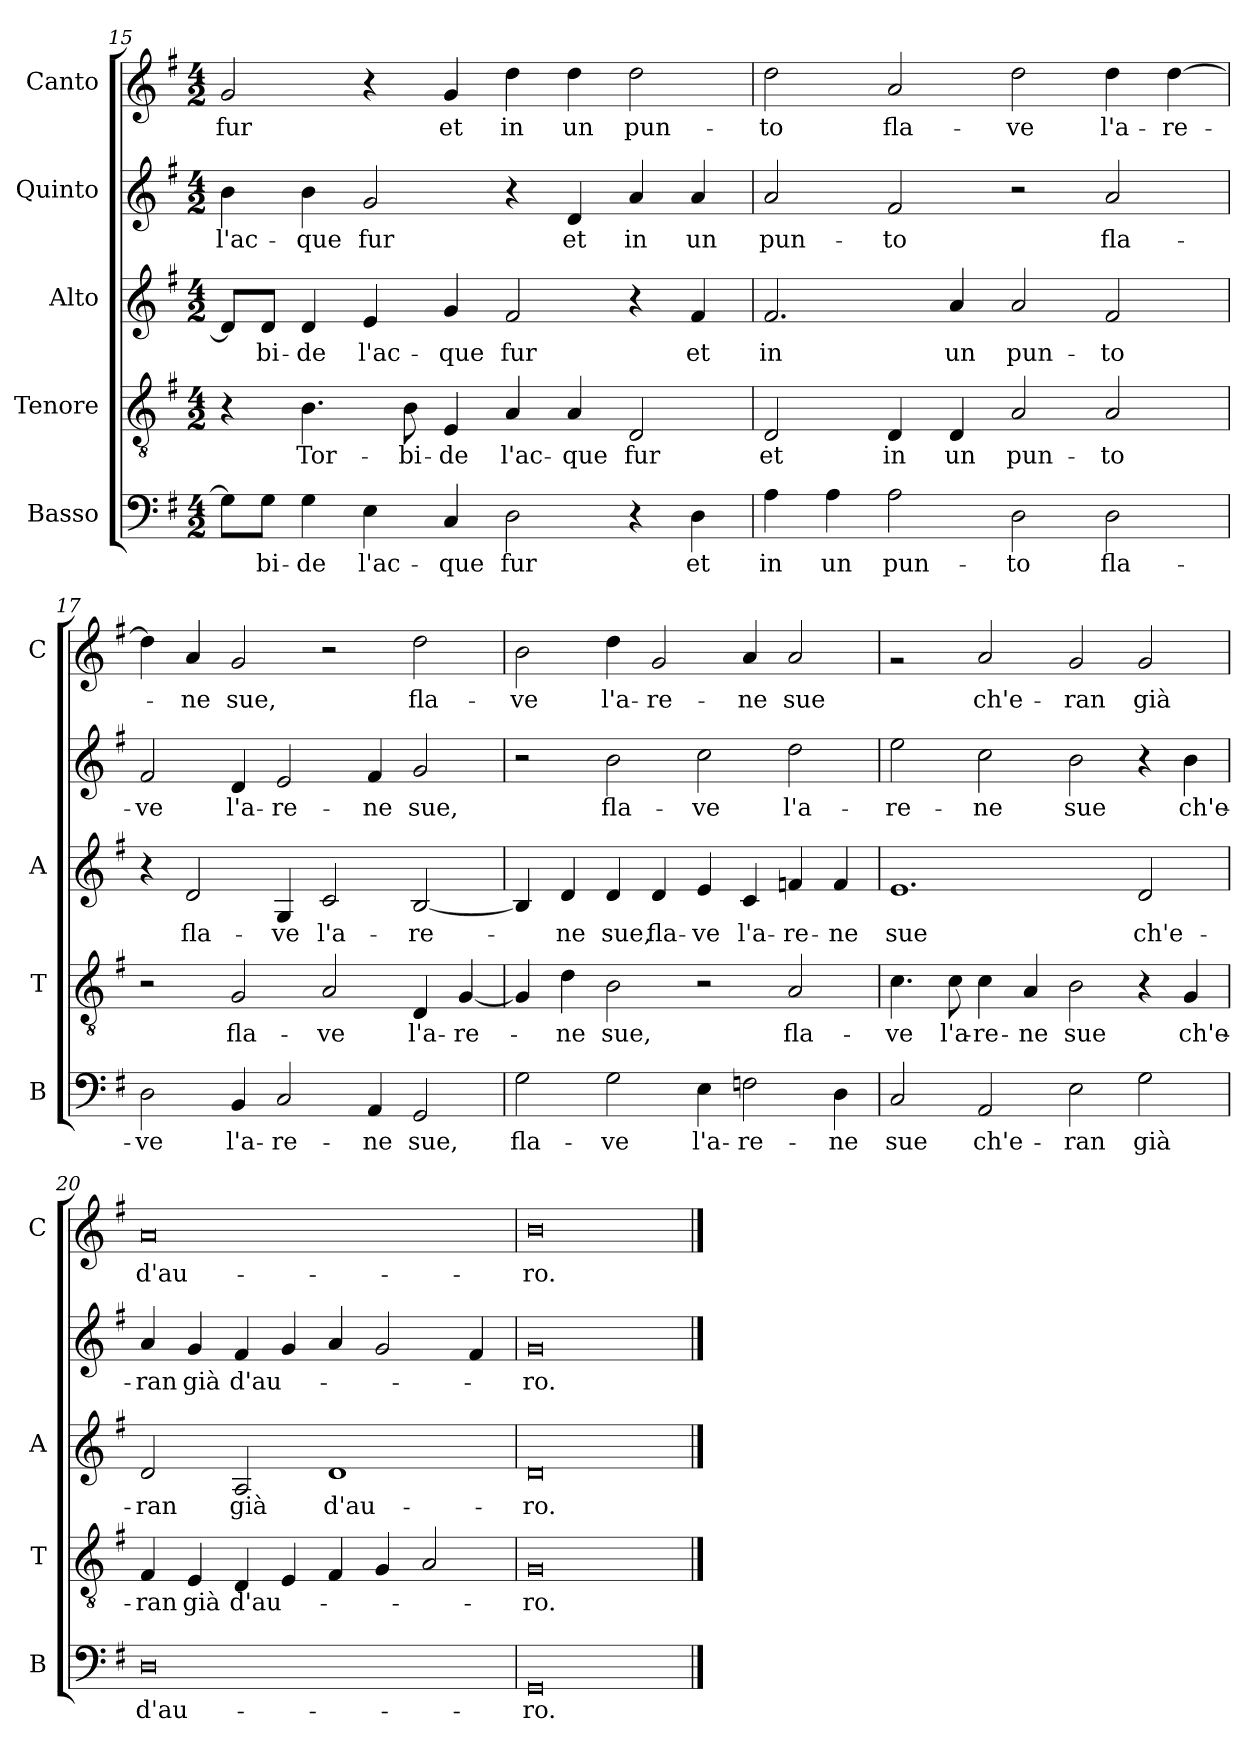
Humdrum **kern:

**kern	**text	**kern	**text	**kern	**text	**kern	**text	**kern	**text
*part5	*part5	*part4	*part4	*part3	*part3	*part2	*part2	*part1	*part1
*staff5	*staff5	*staff4	*staff4	*staff3	*staff3	*staff2	*staff2	*staff1	*staff1
*I"Basso	*	*I"Tenore	*	*I"Alto	*	*I"Quinto	*	*I"Canto	*
*I'B	*	*I'T	*	*I'A	*	*	*	*I'C	*
!!LO:LB:g=z
*clefF4	*	*clefGv2	*	*clefG2	*	*clefG2	*	*clefG2	*
*k[f#]	*	*k[f#]	*	*k[f#]	*	*k[f#]	*	*k[f#]	*
*G:	*	*G:	*	*G:	*	*G:	*	*G:	*
*M4/2	*	*M4/2	*	*M4/2	*	*M4/2	*	*M4/2	*
=15	=15	=15	=15	=15	=15	=15	=15	=15	=15
!	!	!	!	!	!	!	!LO:LY:b	!	!LO:LY:b
8G\L]	.	4r	.	8d/L]	.	4b\	l'ac-	2g/	fur
!	!LO:LY:b	!	!	!	!LO:LY:b	!	!	!	!
8G\J	-bi-	.	.	8d/J	-bi-	.	.	.	.
!	!LO:LY:b	!	!LO:LY:b	!	!LO:LY:b	!	!LO:LY:b	!	!
4G\	-de	4.B\	Tor-	4d/	-de	4b\	-que	.	.
!	!LO:LY:b	!	!	!	!LO:LY:b	!	!LO:LY:b	!	!
4E\	l'ac-	.	.	4e/	l'ac-	2g/	fur	4r	.
!	!	!	!LO:LY:b	!	!	!	!	!	!
.	.	8B\	-bi-	.	.	.	.	.	.
!	!LO:LY:b	!	!LO:LY:b	!	!LO:LY:b	!	!	!	!LO:LY:b
4C/	-que	4E/	-de	4g/	-que	.	.	4g/	et
!	!LO:LY:b	!	!LO:LY:b	!	!LO:LY:b	!	!	!	!LO:LY:b
2D\	fur	4A/	l'ac-	2f#/	fur	4r	.	4dd\	in
!	!	!	!LO:LY:b	!	!	!	!LO:LY:b	!	!LO:LY:b
.	.	4A/	-que	.	.	4d/	et	4dd\	un
!	!	!	!LO:LY:b	!	!	!	!LO:LY:b	!	!LO:LY:b
4r	.	2D/	fur	4r	.	4a/	in	2dd\	pun-
!	!LO:LY:b	!	!	!	!LO:LY:b	!	!LO:LY:b	!	!
4D\	et	.	.	4f#/	et	4a/	un	.	.
=16	=16	=16	=16	=16	=16	=16	=16	=16	=16
!	!LO:LY:b	!	!LO:LY:b	!	!LO:LY:b	!	!LO:LY:b	!	!LO:LY:b
4A\	in	2D/	et	2.f#/	in	2a/	pun-	2dd\	-to
!	!LO:LY:b	!	!	!	!	!	!	!	!
4A\	un	.	.	.	.	.	.	.	.
!	!LO:LY:b	!	!LO:LY:b	!	!	!	!LO:LY:b	!	!LO:LY:b
2A\	pun-	4D/	in	.	.	2f#/	-to	2a/	fla-
!	!	!	!LO:LY:b	!	!LO:LY:b	!	!	!	!
.	.	4D/	un	4a/	un	.	.	.	.
!	!LO:LY:b	!	!LO:LY:b	!	!LO:LY:b	!	!	!	!LO:LY:b
2D\	-to	2A/	pun-	2a/	pun-	2r	.	2dd\	-ve
!	!LO:LY:b	!	!LO:LY:b	!	!LO:LY:b	!	!LO:LY:b	!	!LO:LY:b
2D\	fla-	2A/	-to	2f#/	-to	2a/	fla-	4dd\	l'a-
!	!	!	!	!	!	!	!	!	!LO:LY:b
.	.	.	.	.	.	.	.	[4dd\	-re-
=17	=17	=17	=17	=17	=17	=17	=17	=17	=17
!	!LO:LY:b	!	!	!	!	!	!LO:LY:b	!	!
2D\	-ve	2r	.	4r	.	2f#/	-ve	4dd\]	.
!	!	!	!	!	!LO:LY:b	!	!	!	!LO:LY:b
.	.	.	.	2d/	fla-	.	.	4a/	-ne
!	!LO:LY:b	!	!LO:LY:b	!	!	!	!LO:LY:b	!	!LO:LY:b
4BB/	l'a-	2G/	fla-	.	.	4d/	l'a-	2g/	sue,
!	!LO:LY:b	!	!	!	!LO:LY:b	!	!LO:LY:b	!	!
2C/	-re-	.	.	4G/	-ve	2e/	-re-	.	.
!	!	!	!LO:LY:b	!	!LO:LY:b	!	!	!	!
.	.	2A/	-ve	2c/	l'a-	.	.	2r	.
!	!LO:LY:b	!	!	!	!	!	!LO:LY:b	!	!
4AA/	-ne	.	.	.	.	4f#/	-ne	.	.
!	!LO:LY:b	!	!LO:LY:b	!	!LO:LY:b	!	!LO:LY:b	!	!LO:LY:b
2GG/	sue,	4D/	l'a-	[2B/	-re-	2g/	sue,	2dd\	fla-
!	!	!	!LO:LY:b	!	!	!	!	!	!
.	.	[4G/	-re-	.	.	.	.	.	.
=18	=18	=18	=18	=18	=18	=18	=18	=18	=18
!	!LO:LY:b	!	!	!	!	!	!	!	!LO:LY:b
2G\	fla-	4G/]	.	4B/]	.	2r	.	2b\	-ve
!	!	!	!LO:LY:b	!	!LO:LY:b	!	!	!	!
.	.	4d\	-ne	4d/	-ne	.	.	.	.
!	!LO:LY:b	!	!LO:LY:b	!	!LO:LY:b	!	!LO:LY:b	!	!LO:LY:b
2G\	-ve	2B\	sue,	4d/	sue,	2b\	fla-	4dd\	l'a-
!	!	!	!	!	!LO:LY:b	!	!	!	!LO:LY:b
.	.	.	.	4d/	fla-	.	.	2g/	-re-
!	!LO:LY:b	!	!	!	!LO:LY:b	!	!LO:LY:b	!	!
4E\	l'a-	2r	.	4e/	-ve	2cc\	-ve	.	.
!	!LO:LY:b	!	!	!	!LO:LY:b	!	!	!	!LO:LY:b
2Fn\	-re-	.	.	4c/	l'a-	.	.	4a/	-ne
!	!	!	!LO:LY:b	!	!LO:LY:b	!	!LO:LY:b	!	!LO:LY:b
.	.	2A/	fla-	4fn/	-re-	2dd\	l'a-	2a/	sue
!	!LO:LY:b	!	!	!	!LO:LY:b	!	!	!	!
4D\	-ne	.	.	4f/	-ne	.	.	.	.
!!LO:LB:g=z
=19	=19	=19	=19	=19	=19	=19	=19	=19	=19
!	!LO:LY:b	!	!LO:LY:b	!	!LO:LY:b	!	!LO:LY:b	!	!
2C/	sue	4.c\	-ve	1.e	sue	2ee\	-re-	2rg	.
!	!	!	!LO:LY:b	!	!	!	!	!	!
.	.	8c\	l'a-	.	.	.	.	.	.
!	!LO:LY:b	!	!LO:LY:b	!	!	!	!LO:LY:b	!	!LO:LY:b
2AA/	ch'e-	4c\	-re-	.	.	2cc\	-ne	2a/	ch'e-
!	!	!	!LO:LY:b	!	!	!	!	!	!
.	.	4A/	-ne	.	.	.	.	.	.
!	!LO:LY:b	!	!LO:LY:b	!	!	!	!LO:LY:b	!	!LO:LY:b
2E\	-ran	2B\	sue	.	.	2b\	sue	2g/	-ran
!	!LO:LY:b	!	!	!	!LO:LY:b	!	!	!	!LO:LY:b
2G\	già	4r	.	2d/	ch'e-	4r	.	2g/	già
!	!	!	!LO:LY:b	!	!	!	!LO:LY:b	!	!
.	.	4G/	ch'e-	.	.	4b\	ch'e-	.	.
=20	=20	=20	=20	=20	=20	=20	=20	=20	=20
!	!LO:LY:b	!	!LO:LY:b	!	!LO:LY:b	!	!LO:LY:b	!	!LO:LY:b
0D	d'au-	4F#/	-ran	2d/	-ran	4a/	-ran	0a	d'au-
!	!	!	!LO:LY:b	!	!	!	!LO:LY:b	!	!
.	.	4E/	già	.	.	4g/	già	.	.
!	!	!	!LO:LY:b	!	!LO:LY:b	!	!LO:LY:b	!	!
.	.	4D/	d'au-	2A/	già	4f#/	d'au-	.	.
.	.	4E/	.	.	.	4g/	.	.	.
!	!	!	!	!	!LO:LY:b	!	!	!	!
.	.	4F#/	.	1d	d'au-	4a/	.	.	.
.	.	4G/	.	.	.	2g/	.	.	.
.	.	2A/	.	.	.	.	.	.	.
.	.	.	.	.	.	4f#/	.	.	.
=21	=21	=21	=21	=21	=21	=21	=21	=21	=21
!	!LO:LY:b	!	!LO:LY:b	!	!LO:LY:b	!	!LO:LY:b	!	!LO:LY:b
0GG	-ro.	0G	-ro.	0d	-ro.	0g	-ro.	0b	-ro.
==	==	==	==	==	==	==	==	==	==
*-	*-	*-	*-	*-	*-	*-	*-	*-	*-
